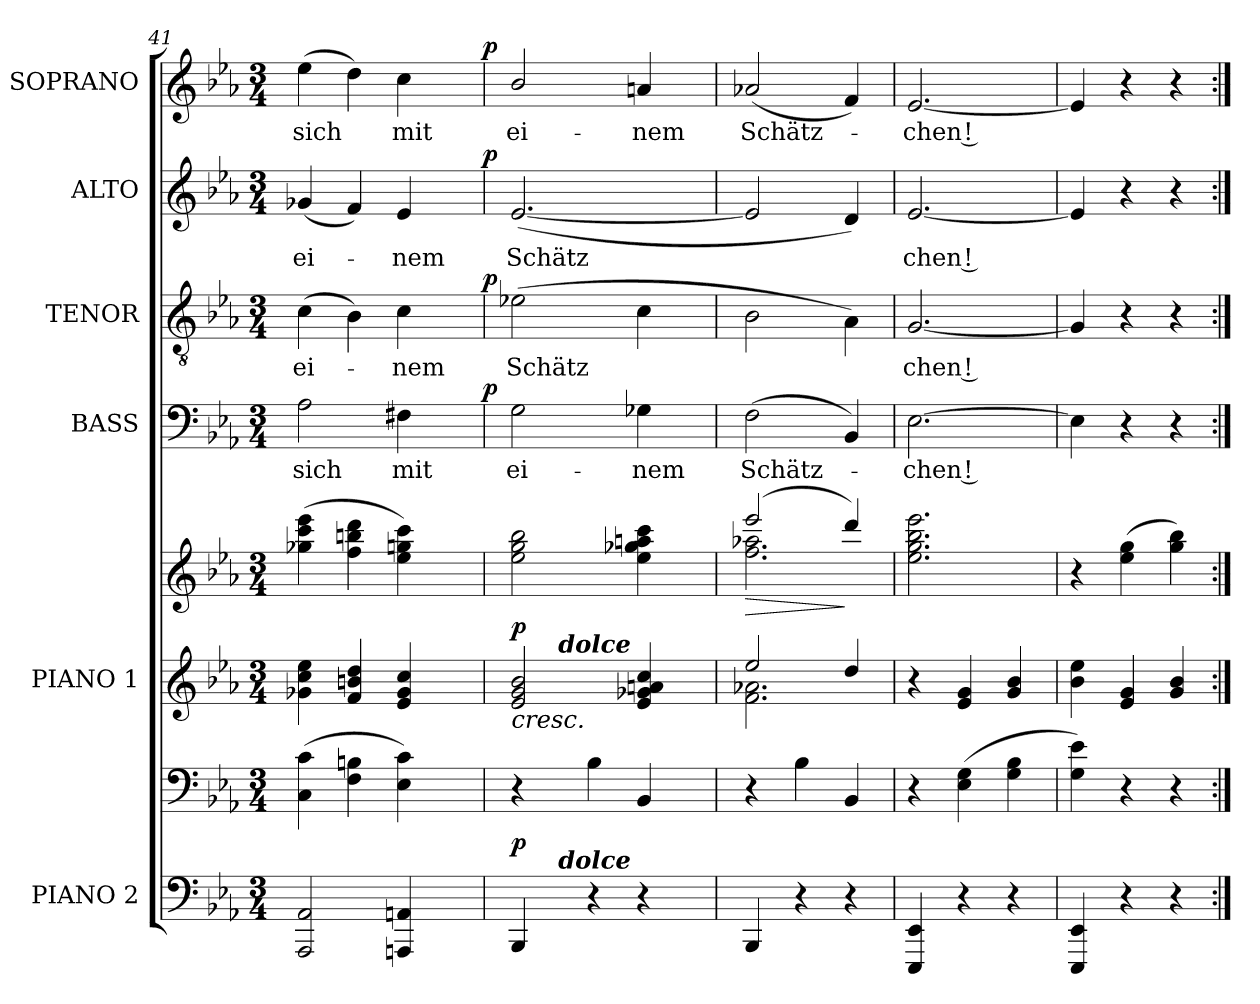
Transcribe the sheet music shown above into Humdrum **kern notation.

**kern	**kern	**dynam	**kern	**kern	**dynam	**kern	**text	**dynam	**kern	**text	**dynam	**kern	**text	**dynam	**kern	**text	**dynam
*part6	*part6	*part6	*part5	*part5	*part5	*part4	*part4	*part4	*part3	*part3	*part3	*part2	*part2	*part2	*part1	*part1	*part1
*staff8	*staff7	*staff7/8	*staff6	*staff5	*staff5/6	*staff4	*staff4	*staff4	*staff3	*staff3	*staff3	*staff2	*staff2	*staff2	*staff1	*staff1	*staff1
*I"PIANO 2	*	*	*I"PIANO 1	*	*	*I"BASS	*	*	*I"TENOR	*	*	*I"ALTO	*	*	*I"SOPRANO	*	*
*I'Pno.	*	*	*I'Pno.	*	*	*I'B.	*	*	*I'T.	*	*	*I'A.	*	*	*I'S.	*	*
*clefF4	*clefF4	*	*clefG2	*clefG2	*	*clefF4	*	*	*clefGv2	*	*	*clefG2	*	*	*clefG2	*	*
*	*	*	*	*	*	*	*	*	*ITrd7c12	*	*	*	*	*	*	*	*
*k[b-e-a-]	*k[b-e-a-]	*	*k[b-e-a-]	*k[b-e-a-]	*	*k[b-e-a-]	*	*	*k[b-e-a-]	*	*	*k[b-e-a-]	*	*	*k[b-e-a-]	*	*
*c:	*c:	*	*c:	*c:	*	*c:	*	*	*c:	*	*	*c:	*	*	*c:	*	*
*M3/4	*M3/4	*	*M3/4	*M3/4	*	*M3/4	*	*	*M3/4	*	*	*M3/4	*	*	*M3/4	*	*
=41	=41	=41	=41	=41	=41	=41	=41	=41	=41	=41	=41	=41	=41	=41	=41	=41	=41
!	!	!	!	!	!	!	!LO:LY:b:color=#000000	!	!	!	!	!	!	!	!	!	!
!	!	!	!	!	!	!	!	!	!	!LO:LY:b:color=#000000	!	!	!	!	!	!	!
!	!	!	!	!	!	!	!	!	!	!	!	!	!LO:LY:b:color=#000000	!	!	!	!
!	!	!	!	!	!	!	!	!	!	!	!	!	!	!	!	!LO:LY:b:color=#000000	!
*	*	*	*	*	*	*^	*	*	*^	*	*	*^	*	*	*^	*	*
2AAA-i/ 2AA-i	(4Ci\ 4ci	.	4g-Xi\ 4cci 4ee-i	(4gg-Xi\ 4ccci 4eee-i	.	2A-i\	2ryy	sich	.	(4Ci\	2ryy	ei-	.	(4g-Xi/	2ryy	ei-	.	(4ee-i\	2ryy	sich	.
.	4Fi\ 4Bni	.	4fi/ 4bni 4ddi	4ffi\ 4bbni 4dddi	.	.	.	.	.	4BB-i\)	.	.	.	4fi/)	.	.	.	4ddi\)	.	.	.
!	!	!	!	!	!	!	!	!LO:LY:b:color=#000000	!	!	!	!	!	!	!	!	!	!	!	!	!
!	!	!	!	!	!	!	!	!	!	!	!	!LO:LY:b:color=#000000	!	!	!	!	!	!	!	!	!
!	!	!	!	!	!	!	!	!	!	!	!	!	!	!	!	!LO:LY:b:color=#000000	!	!	!	!	!
!	!	!	!	!	!	!	!	!	!	!	!	!	!	!	!	!	!	!	!	!LO:LY:b:color=#000000	!
4AAAni/ 4AAni	4E-i\ 4ci)	.	4e-i/ 4g-i 4cci	4ee-i\ 4ggni 4ccci)	.	4F#Xi\	8ryy	mit	.	4Ci\	8ryy	-nem	.	4e-i/	8ryy	-nem	.	4cci\	8ryy	mit	.
.	.	.	.	.	.	.	16ryy	.	.	.	16ryy	.	.	.	16ryy	.	.	.	16ryy	.	.
.	.	.	.	.	.	.	32ryy	.	.	.	32ryy	.	.	.	32ryy	.	.	.	32ryy	.	.
.	.	.	.	.	.	.	64ryy	.	.	.	64ryy	.	.	.	64ryy	.	.	.	64ryy	.	.
.	.	.	.	.	.	.	128...ryy	.	.	.	128...ryy	.	.	.	128...ryy	.	.	.	128...ryy	.	.
.	.	.	.	.	.	.	1024ryy	.	p	.	1024ryy	.	p	.	1024ryy	.	p	.	1024ryy	.	p
=42	=42	=42	=42	=42	=42	=42	=42	=42	=42	=42	=42	=42	=42	=42	=42	=42	=42	=42	=42	=42	=42
!	!	!	!	!	!LO:HP:b=2	!	!	!	!	!	!	!	!	!	!	!	!	!	!	!	!
*	*	*	*	*	*	*v	*v	*	*	*	*	*	*	*v	*v	*	*	*v	*v	*	*
*	*	*	*	*	*	*	*	*	*v	*v	*	*	*	*	*	*	*	*
*	*	*	*	*	*	*^	*	*	*^	*	*	*^	*	*	*^	*	*
!	!	!	!	!	!	!	!	!LO:LY:b:color=#000000	!	!	!	!	!	!	!	!	!	!	!	!	!
*	*	*	*	*	*	*v	*v	*	*	*	*	*	*	*v	*v	*	*	*v	*v	*	*
*	*	*	*	*	*	*	*	*	*v	*v	*	*	*	*	*	*	*	*
*	*	*	*	*	*	*^	*	*	*^	*	*	*^	*	*	*^	*	*
!	!	!	!	!	!	!	!	!	!	!	!	!LO:LY:b:color=#000000	!	!	!	!	!	!	!	!	!
*	*	*	*	*	*	*v	*v	*	*	*	*	*	*	*v	*v	*	*	*v	*v	*	*
*	*	*	*	*	*	*	*	*	*v	*v	*	*	*	*	*	*	*	*
*	*	*	*	*	*	*^	*	*	*^	*	*	*^	*	*	*^	*	*
!	!	!	!	!	!	!	!	!	!	!	!	!	!	!	!	!LO:LY:b:color=#000000	!	!	!	!	!
*	*	*	*	*	*	*v	*v	*	*	*	*	*	*	*v	*v	*	*	*v	*v	*	*
*	*	*	*	*	*	*	*	*	*v	*v	*	*	*	*	*	*	*	*
*	*	*	*	*	*	*^	*	*	*^	*	*	*^	*	*	*^	*	*
!	!	!	!	!	!	!	!	!	!	!	!	!	!	!	!	!	!	!LO:TX:a:Bi:t=dolce	!	!	!
!	!	!	!	!	!	!	!	!	!	!	!	!	!	!LO:TX:a:Bi:t=dolce	!	!	!	!	!	!	!
!	!	!	!	!	!	!	!	!	!	!LO:TX:a:Bi:t=dolce	!	!	!	!	!	!	!	!	!	!	!
!	!	!	!	!	!	!LO:TX:a:Bi:t=dolce	!	!	!	!	!	!	!	!	!	!	!	!	!	!	!
!	!	!	!	!	!	!	!	!	!	!	!	!	!	!	!	!	!	!	!	!LO:LY:b:color=#000000	!
*	*	*	*	*	*	*v	*v	*	*	*	*	*	*	*v	*v	*	*	*v	*v	*	*
*^	*	*	*^	*	*	*	*	*	*v	*v	*	*	*	*	*	*	*	*
4BBB-i/	8ryy	4r	p	2e-i/ 2gi 2b-i	8ryy	2ee-i\ 2ggi 2bb-i	< p	2Gi\	ei-	.	(2E-Xi\	Schätz-	.	([2.e-i/	Schätz-	.	2b-i/	ei-	.
.	64ryy	.	.	.	64ryy	.	.	.	.	.	.	.	.	.	.	.	.	.	.
.	256.ryy	.	.	.	256.ryy	.	.	.	.	.	.	.	.	.	.	.	.	.	.
!	!	!	!	!	!LO:TX:a:Bi:t=dolce	!	!	!	!	!	!	!	!	!	!	!	!	!	!
!	!LO:TX:a:Bi:t=dolce	!	!	!	!	!	!	!	!	!	!	!	!	!	!	!	!	!	!
.	2ryy	.	.	.	2ryy	.	.	.	.	.	.	.	.	.	.	.	.	.	.
4r	.	4B-i\	.	.	.	.	.	.	.	.	.	.	.	.	.	.	.	.	.
!	!	!	!	!	!	!	!	!	!LO:LY:b:color=#000000	!	!	!	!	!	!	!	!	!	!
!	!	!	!	!	!	!	!	!	!	!	!	!	!	!	!	!	!	!LO:LY:b:color=#000000	!
4r	.	4BB-i/	.	4e-i/ 4g-Xi 4ani 4cci	.	4ee-i\ 4gg-Xi 4aani 4ccci	.	4G-Xi\	-nem	.	4Ci\	.	.	.	.	.	4ani/	-nem	.
.	16ryy	.	.	.	16ryy	.	.	.	.	.	.	.	.	.	.	.	.	.	.
.	32ryy	.	.	.	32ryy	.	.	.	.	.	.	.	.	.	.	.	.	.	.
.	128ryy	.	.	.	128ryy	.	.	.	.	.	.	.	.	.	.	.	.	.	.
.	512ryy	.	.	.	512ryy	.	.	.	.	.	.	.	.	.	.	.	.	.	.
=43	=43	=43	=43	=43	=43	=43	=43	=43	=43	=43	=43	=43	=43	=43	=43	=43	=43	=43	=43
*	*	*	*	*	*	*^	*	*	*	*	*	*	*	*	*	*	*	*	*
!	!	!	!	!	!	!	!	!LO:HP:b	!	!	!	!	!	!	!	!	!	!	!	!
*v	*v	*	*	*	*	*	*	*	*	*	*	*	*	*	*	*	*	*	*	*
*^	*	*	*	*	*	*	*	*	*	*	*	*	*	*	*	*	*	*	*
!	!	!	!	!	!	!	!	!	!	!LO:LY:b:color=#000000	!	!	!	!	!	!	!	!	!	!
*v	*v	*	*	*	*	*	*	*	*	*	*	*	*	*	*	*	*	*	*	*
*^	*	*	*	*	*	*	*	*	*	*	*	*	*	*	*	*	*	*	*
!	!	!	!	!	!	!	!	!	!	!	!	!	!	!	!	!	!	!	!LO:LY:b:color=#000000	!
*v	*v	*	*	*	*	*	*	*	*	*	*	*	*	*	*	*	*	*	*	*
4BBB-i/	4r	.	2ee-i/	2.fi\ 2.a-Xi	(2eee-i/	2.ffi\ 2.aa-Xi	>	(2Fi\	Schätz-	.	2BB-i\	.	.	2e-i/]	.	.	(2a-Xi/	Schätz-	.
4r	4B-i\	.	.	.	.	.	.	.	.	.	.	.	.	.	.	.	.	.	.
!	!	!	!	!	!	!	!	!	!	!	!	!LO:LY:b:color=#000000	!	!	!	!	!	!	!
!	!	!	!	!	!	!	!	!	!	!	!	!	!	!	!LO:LY:b:color=#000000	!	!	!	!
4r	4BB-i/	.	4ddi/	.	4dddi/)	.	]	4BB-i/)	.	.	4AA-i\)	--	.	4di/)	--	.	4fi/)	.	.
*	*	*	*v	*v	*	*	*	*	*	*	*	*	*	*	*	*	*	*	*
*	*	*	*	*v	*v	*	*	*	*	*	*	*	*	*	*	*	*	*
.	.	.	.	.	[	.	.	.	.	.	.	.	.	.	.	.	.
=44	=44	=44	=44	=44	=44	=44	=44	=44	=44	=44	=44	=44	=44	=44	=44	=44	=44
!	!	!	!	!	!	!	!LO:LY:b:color=#000000	!	!	!	!	!	!	!	!	!	!
!	!	!	!	!	!	!	!	!	!	!LO:LY:b:color=#000000	!	!	!	!	!	!	!
!	!	!	!	!	!	!	!	!	!	!	!	!	!LO:LY:b:color=#000000	!	!	!	!
!	!	!	!	!	!	!	!	!	!	!	!	!	!	!	!	!LO:LY:b:color=#000000	!
4EEE-i/ 4EE-i	4r	.	4r	2.ee-i\ 2.ggi 2.bb-i 2.eee-i	.	[2.E-i\	-chen !	.	[2.GGi/	chen !	.	[2.e-i/	chen !	.	[2.e-i/	-chen !	.
4r	(4E-i\ 4Gi	.	4e-i/ 4gi	.	.	.	.	.	.	.	.	.	.	.	.	.	.
4r	4Gi\ 4B-i	.	4gi/ 4b-i	.	.	.	.	.	.	.	.	.	.	.	.	.	.
=45	=45	=45	=45	=45	=45	=45	=45	=45	=45	=45	=45	=45	=45	=45	=45	=45	=45
4EEE-i/ 4EE-i	4Gi\ 4e-i)	.	4b-i\ 4ee-i	4r	.	4E-i\]	.	.	4GGi/]	.	.	4e-i/]	.	.	4e-i/]	.	.
4r	4r	.	4e-i/ 4gi	(4ee-i\ 4ggi	.	4r	.	.	4r	.	.	4r	.	.	4r	.	.
4r	4r	.	4gi/ 4b-i	4ggi\ 4bb-i)	.	4r	.	.	4r	.	.	4r	.	.	4r	.	.
=:|!	=:|!	=:|!	=:|!	=:|!	=:|!	=:|!	=:|!	=:|!	=:|!	=:|!	=:|!	=:|!	=:|!	=:|!	=:|!	=:|!	=:|!
*-	*-	*-	*-	*-	*-	*-	*-	*-	*-	*-	*-	*-	*-	*-	*-	*-	*-
